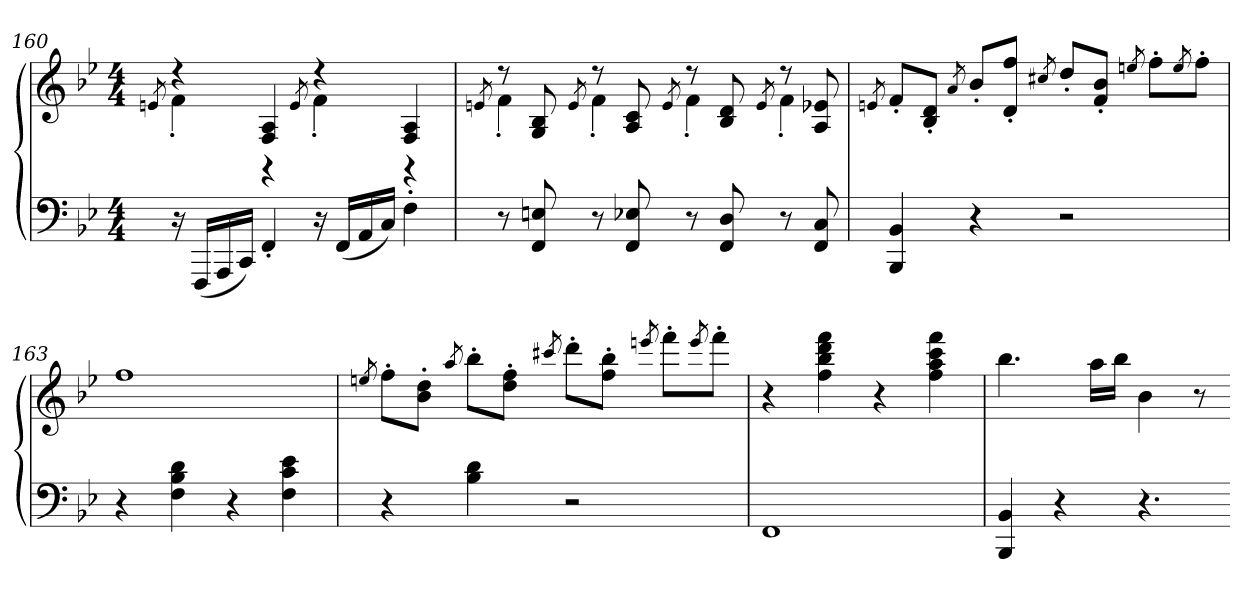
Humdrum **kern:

**kern	**kern
*part1	*part1
*staff2	*staff1
*clefF4	*clefG2
*k[b-e-]	*k[b-e-]
*B-:	*B-:
*M4/4	*M4/4
=160	=160
*	*^
.	.	8qen
16r	4r	4f'
(16FFFLL	.	.
16AAA	.	.
16CCJJ)	.	.
4FF'	4F 4A	4r
.	.	8qe
16r	4r	4f'
(16FFLL	.	.
16AA	.	.
16CJJ)	.	.
4F'	4F 4A	4r
=161	=161	=161
.	.	8qen
8r	8r	4f'
8FF 8En	8G 8B-	.
.	.	8qe
8r	8r	4f'
8FF 8E-X	8A 8c	.
.	.	8qe
8r	8r	4f'
8FF 8D	8B- 8d	.
.	.	8qe
8r	8r	4f'
8FF 8C	8A 8e-X	.
*	*v	*v
=162	=162
.	8qen
4BBB- 4BB-	8f'L
.	8B-' 8d'J
.	8qa
4r	8b-'L
.	8d' 8ff'J
.	8qcc#X
2r	8dd'L
.	8f' 8b-'J
.	8qeen
.	8ff'L
.	8qee
.	8ff'J
=163	=163
4r	1ff
4F 4B- 4d	.
4r	.
4F 4c 4e-	.
=164	=164
.	8qeen
4r	8ff'L
.	8b-' 8dd'J
.	8qaa
4B- 4d	8bb-'L
.	8dd' 8ff'J
.	8qccc#X
2r	8ddd'L
.	8ff' 8bb-'J
.	8qeeen
.	8fff'L
.	8qeee
.	8fff'J
=165	=165
1FF	4r
.	4ff 4bb- 4ddd 4fff
.	4r
.	4ff 4aa 4ccc 4fff
=166	=166
4BBB- 4BB-	4.bb-
4r	.
.	16aaLL
.	16bb-JJ
4.r	4b-
.	8r
=-	=-
*-	*-
